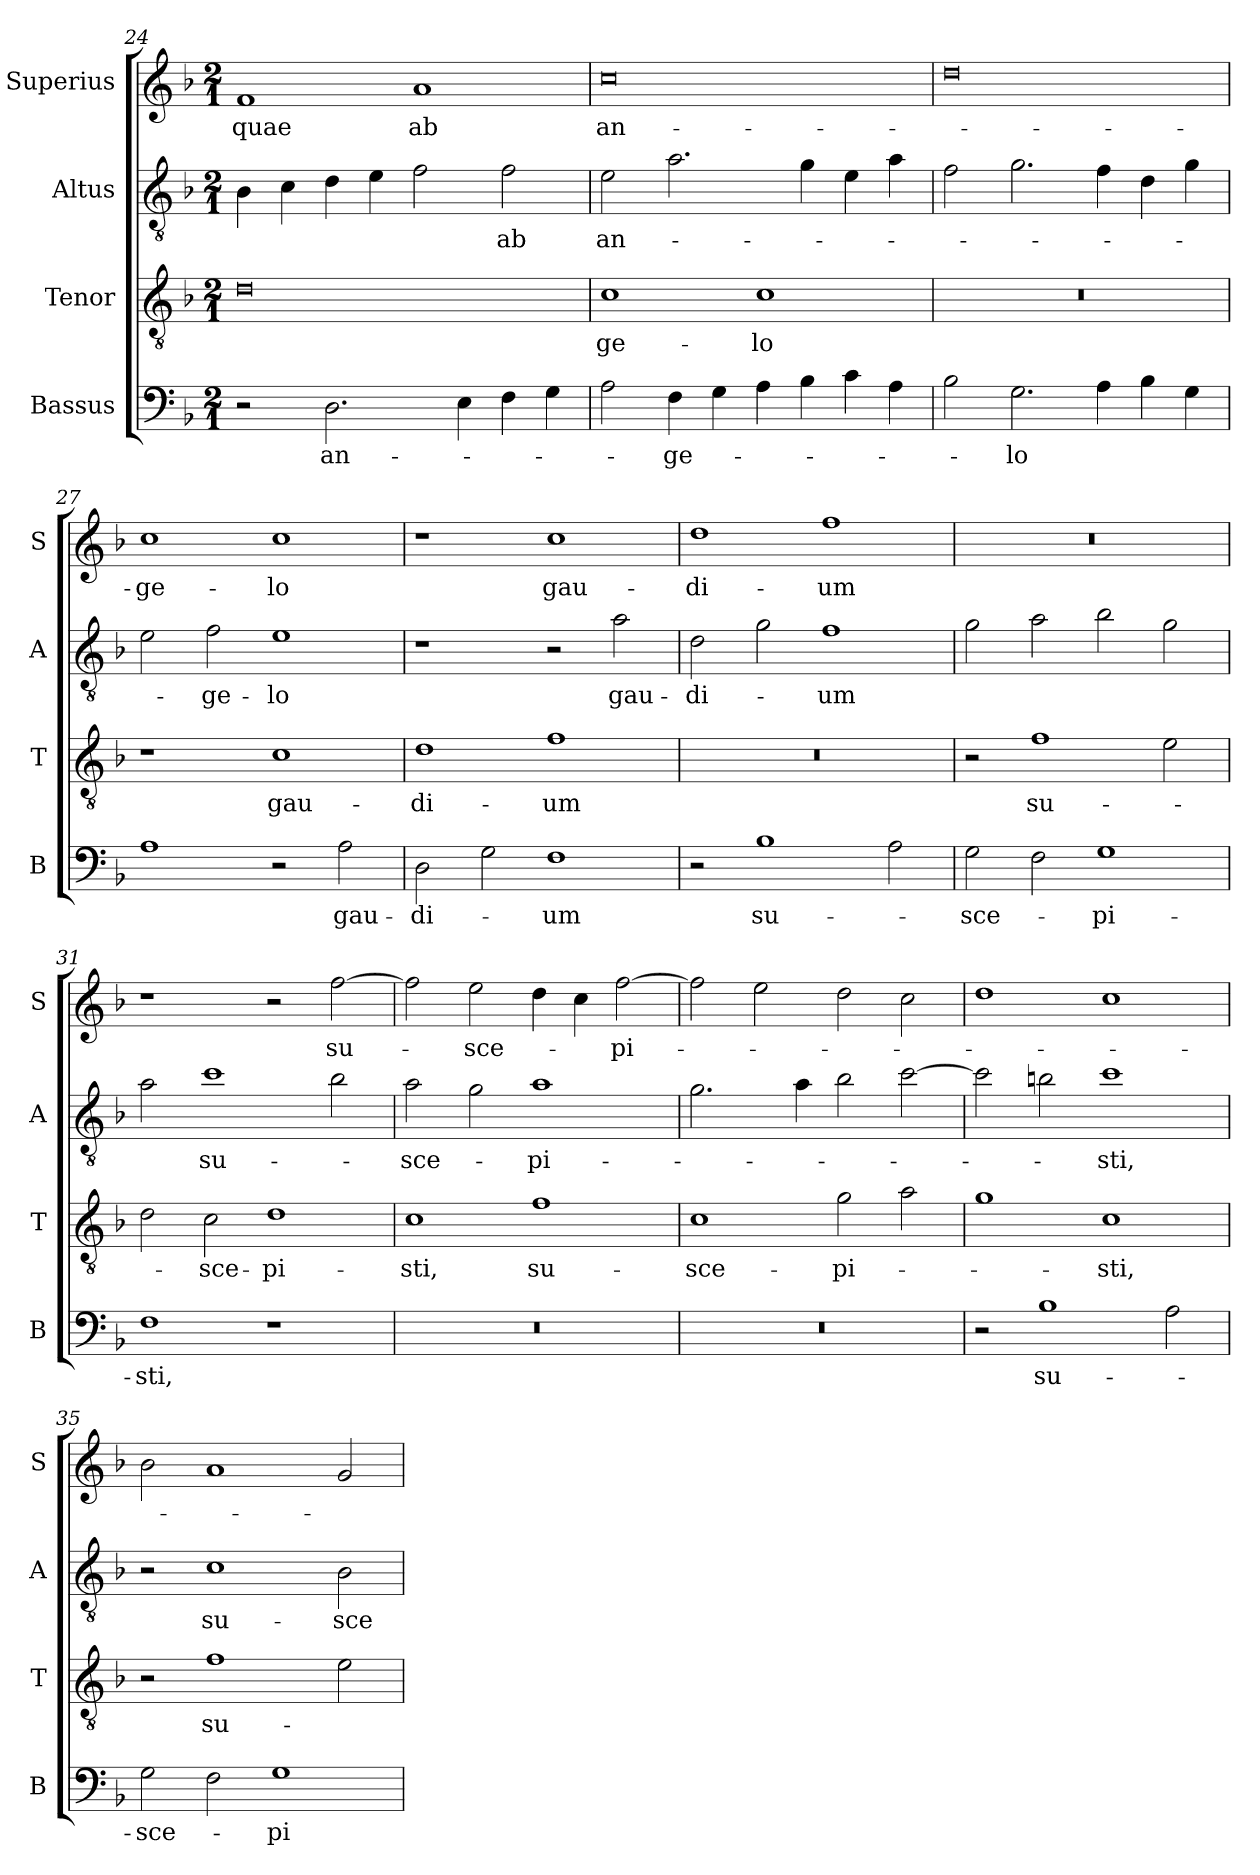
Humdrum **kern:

**kern	**text	**kern	**text	**kern	**text	**kern	**text
*part4	*part4	*part3	*part3	*part2	*part2	*part1	*part1
*staff4	*staff4	*staff3	*staff3	*staff2	*staff2	*staff1	*staff1
*I"Bassus	*	*I"Tenor	*	*I"Altus	*	*I"Superius	*
*I'B	*	*I'T	*	*I'A	*	*I'S	*
*clefF4	*	*clefGv2	*	*clefGv2	*	*clefG2	*
*k[b-]	*	*k[b-]	*	*k[b-]	*	*k[b-]	*
*F:	*	*F:	*	*F:	*	*F:	*
*M2/1	*	*M2/1	*	*M2/1	*	*M2/1	*
=24	=24	=24	=24	=24	=24	=24	=24
2r	.	0d	.	4B-	.	1f	quae
.	.	.	.	4c	.	.	.
2.D	an-	.	.	4d	.	.	.
.	.	.	.	4e	.	.	.
.	.	.	.	2f	.	1a	ab
4E	.	.	.	.	.	.	.
4F	.	.	.	2f	ab	.	.
4G	.	.	.	.	.	.	.
=25	=25	=25	=25	=25	=25	=25	=25
2A	.	1c	-ge-	2e	an-	0cc	an-
4F	-ge-	.	.	2.a	.	.	.
4G	.	.	.	.	.	.	.
4A	.	1c	-lo	.	.	.	.
4B-	.	.	.	4g	.	.	.
4c	.	.	.	4e	.	.	.
4A	.	.	.	4a	.	.	.
=26	=26	=26	=26	=26	=26	=26	=26
2B-	.	0r	.	2f	.	0dd	.
2.G	-lo	.	.	2.g	.	.	.
4A	.	.	.	4f	.	.	.
4B-	.	.	.	4d	.	.	.
4G	.	.	.	4g	.	.	.
=27	=27	=27	=27	=27	=27	=27	=27
1A	.	1r	.	2e	.	1cc	-ge-
.	.	.	.	2f	-ge-	.	.
2r	.	1c	gau-	1e	-lo	1cc	-lo
2A	gau-	.	.	.	.	.	.
=28	=28	=28	=28	=28	=28	=28	=28
2D	-di-	1d	-di-	1r	.	1r	.
2G	.	.	.	.	.	.	.
1F	-um	1f	-um	2r	.	1cc	gau-
.	.	.	.	2a	gau-	.	.
=29	=29	=29	=29	=29	=29	=29	=29
2r	.	0r	.	2d	-di-	1dd	-di-
1B-	su-	.	.	2g	.	.	.
.	.	.	.	1f	-um	1ff	-um
2A	.	.	.	.	.	.	.
=30	=30	=30	=30	=30	=30	=30	=30
2G	-sce-	2r	.	2g	.	0r	.
2F	.	1f	su-	2a	.	.	.
1G	-pi-	.	.	2b-	.	.	.
.	.	2e	.	2g	.	.	.
=31	=31	=31	=31	=31	=31	=31	=31
1F	-sti,	2d	.	2a	.	1r	.
.	.	2c	-sce-	1cc	su-	.	.
1r	.	1d	-pi-	.	.	2r	.
.	.	.	.	2b-	.	[2ff	su-
=32	=32	=32	=32	=32	=32	=32	=32
0r	.	1c	-sti,	2a	-sce-	2ff]	.
.	.	.	.	2g	.	2ee	-sce-
.	.	1f	su-	1a	-pi-	4dd	.
.	.	.	.	.	.	4cc	.
.	.	.	.	.	.	[2ff	-pi-
=33	=33	=33	=33	=33	=33	=33	=33
0r	.	1c	-sce-	2.g	.	2ff]	.
.	.	.	.	.	.	2ee	.
.	.	.	.	4a	.	.	.
.	.	2g	-pi-	2b-	.	2dd	.
.	.	2a	.	[2cc	.	2cc	.
=34	=34	=34	=34	=34	=34	=34	=34
2r	.	1g	.	2cc]	.	1dd	.
1B-	su-	.	.	2bn	.	.	.
.	.	1c	-sti,	1cc	-sti,	1cc	.
2A	.	.	.	.	.	.	.
=35	=35	=35	=35	=35	=35	=35	=35
2G	-sce-	2r	.	2r	.	2b-	.
2F	.	1f	su-	1c	su-	1a	.
1G	-pi-	.	.	.	.	.	.
.	.	2e	.	2B-	-sce-	2g	.
=	=	=	=	=	=	=	=
*-	*-	*-	*-	*-	*-	*-	*-
